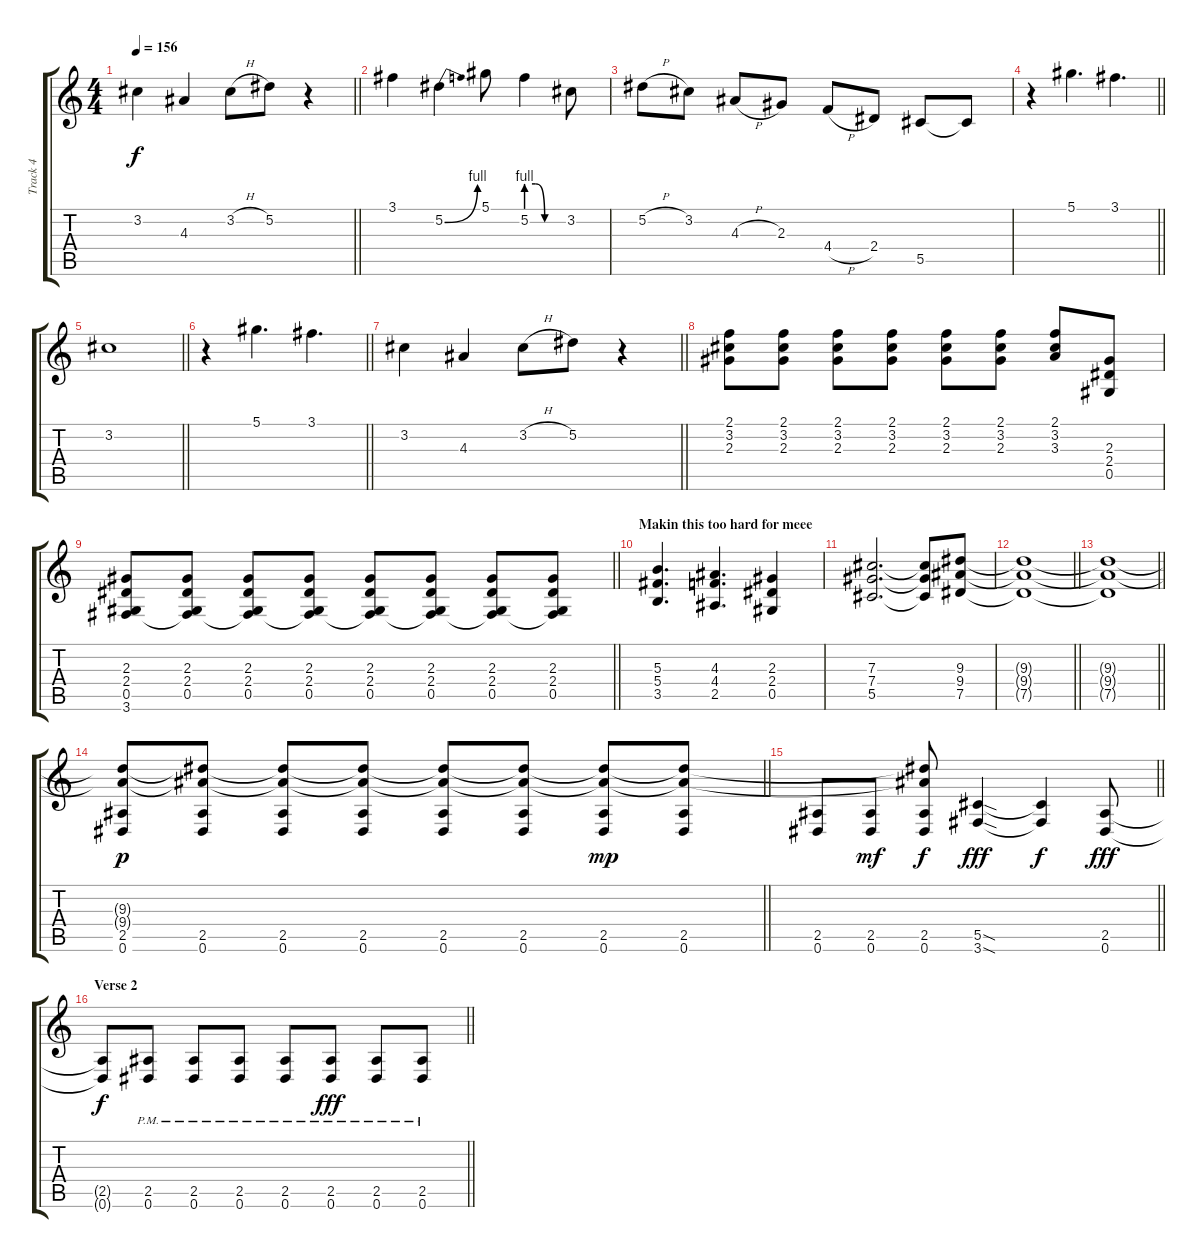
\track ("Track 4" "Track 4") {instrument distortionguitar}
\staff {score tabs}
\tuning (Eb4 Bb3 Gb3 Db3 Ab2 Eb2) {hide}
\ts (4 4)
\tempo 156
\clef g2
\barLineRight lightlight
\ks c
3.2.4{dy f} 4.3.4 3.2{h}.8 5.2.8 r.4 |
3.1{t}.4 5.2{be (bend 0 0 60 4)}.4 5.1.8 5.2{be (custom 0 4 15 4 30 0 60 0)}.4 3.2.8 |
5.2{h}.8 3.2.8 4.3{h}.8 2.3.8 4.4{h}.8 2.4.8 5.5.8 5.5{t}.8 |
\barLineRight lightlight
r.4 5.1.4{d} 3.1.4{d} |
\barLineRight lightlight
3.2.1 |
\barLineRight lightlight
r.4 5.1.4{d} 3.1.4{d} |
\barLineRight lightlight
3.2.4 4.3.4 3.2{h}.8 5.2.8 r.4 |
(2.1 3.2 2.3).8 (2.1 3.2 2.3).8 (2.1 3.2 2.3).8 (2.1 3.2 2.3).8 (2.1 3.2 2.3).8 (2.1 3.2 2.3).8 (2.1 3.2 3.3).8 (2.3 2.4 0.5).8 |
\barLineRight lightlight
(2.3 2.4 0.5 3.6).8 (2.3 2.4 0.5 3.6{t}).8 (2.3 2.4 0.5 3.6{t}).8 (2.3 2.4 0.5 3.6{t}).8 (2.3 2.4 0.5 3.6{t}).8 (2.3 2.4 0.5 3.6{t}).8 (2.3 2.4 0.5 3.6{t}).8 (2.3 2.4 0.5 3.6{t}).8 |
\section ("" "Makin this too hard for meee")
(5.3 5.4 3.5).4{d} (4.3 4.4 2.5).4{d} (2.3 2.4 0.5).4 |
(7.3 7.4 5.5).2{d} (7.3{t} 7.4{t} 5.5{t}).8 (9.3 9.4 7.5).8 |
\barLineRight lightlight
(9.3{t} 9.4{t} 7.5{t}).1 |
\barLineRight lightlight
(9.3{t} 9.4{t} 7.5{t}).1 |
\barLineRight lightlight
(9.3{t} 9.4{t} 2.5 0.6).8{dy p} (9.3{t} 9.4{t} 2.5 0.6).8 (9.3{t} 9.4{t} 2.5 0.6).8 (9.3{t} 9.4{t} 2.5 0.6).8 (9.3{t} 9.4{t} 2.5 0.6).8 (9.3{t} 9.4{t} 2.5 0.6).8 (9.3{t} 9.4{t} 2.5 0.6).8{dy mp} (9.3{t} 9.4{t} 2.5 0.6).8 |
\barLineRight lightlight
(2.5 0.6).8 (2.5 0.6).8{dy mf} (9.3{t} 9.4{t} 2.5 0.6).8{dy f} (5.5{sod} 3.6{sod}).4{dy fff} (5.5{t} 3.6{t}).4{dy f} (2.5 0.6).8{dy fff} |
\section ("" "Verse 2")
\barLineRight lightlight
(2.5{t} 0.6{t}).8{dy f} (2.5{pm} 0.6{pm}).8 (2.5{pm} 0.6{pm}).8 (2.5{pm} 0.6{pm}).8 (2.5{pm} 0.6{pm}).8 (2.5{pm} 0.6{pm}).8{dy fff} (2.5{pm} 0.6{pm}).8 (2.5{pm} 0.6{pm}).8
